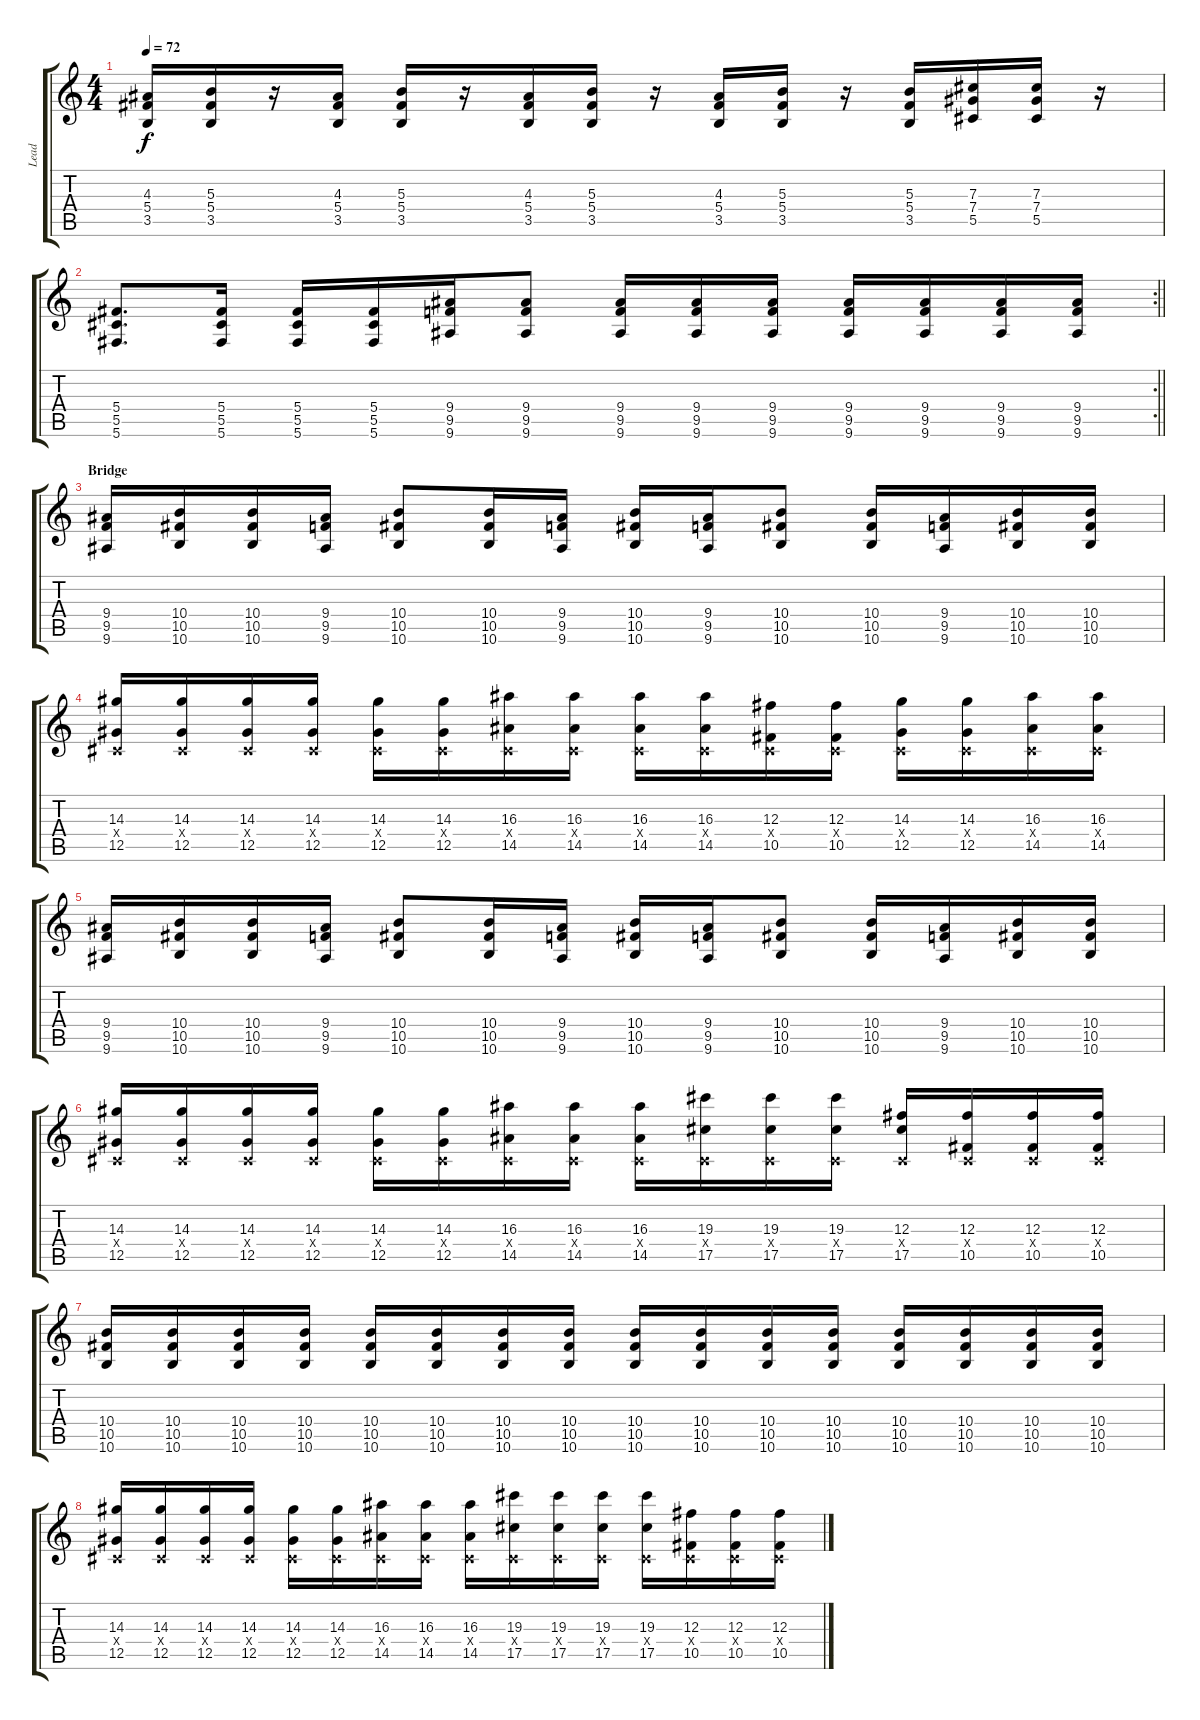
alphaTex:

\track ("Lead" "Lead") {instrument overdrivenguitar}
\staff {score tabs}
\tuning (Eb4 Bb3 Gb3 Db3 Ab2 Db2) {hide}
\ts (4 4)
\tempo 72
\clef g2
\ks c
(4.3 5.4 3.5).16{dy f} (5.3 5.4 3.5).16 r.16 (4.3 5.4 3.5).16 (5.3 5.4 3.5).16 r.16 (4.3 5.4 3.5).16 (5.3 5.4 3.5).16 r.16 (4.3 5.4 3.5).16 (5.3 5.4 3.5).16 r.16 (5.3 5.4 3.5).16 (7.3 7.4 5.5).16 (7.3 7.4 5.5).16 r.16 |
\rc 2
\barLineRight lightlight
(5.4 5.5 5.6).8{d} (5.4 5.5 5.6).16 (5.4 5.5 5.6).16 (5.4 5.5 5.6).16 (9.4 9.5 9.6).16 (9.4 9.5 9.6).8 (9.4 9.5 9.6).16 (9.4 9.5 9.6).16 (9.4 9.5 9.6).16 (9.4 9.5 9.6).16 (9.4 9.5 9.6).16 (9.4 9.5 9.6).16 (9.4 9.5 9.6).16 |
\section ("" "Bridge")
(9.4 9.5 9.6).16 (10.4 10.5 10.6).16 (10.4 10.5 10.6).16 (9.4 9.5 9.6).16 (10.4 10.5 10.6).8 (10.4 10.5 10.6).16 (9.4 9.5 9.6).16 (10.4 10.5 10.6).16 (9.4 9.5 9.6).16 (10.4 10.5 10.6).8 (10.4 10.5 10.6).16 (9.4 9.5 9.6).16 (10.4 10.5 10.6).16 (10.4 10.5 10.6).16 |
(14.3 0.4{x} 12.5).16 (14.3 0.4{x} 12.5).16 (14.3 0.4{x} 12.5).16 (14.3 0.4{x} 12.5).16 (14.3 0.4{x} 12.5).16 (14.3 0.4{x} 12.5).16 (16.3 0.4{x} 14.5).16 (16.3 0.4{x} 14.5).16 (16.3 0.4{x} 14.5).16 (16.3 0.4{x} 14.5).16 (12.3 0.4{x} 10.5).16 (12.3 0.4{x} 10.5).16 (14.3 0.4{x} 12.5).16 (14.3 0.4{x} 12.5).16 (16.3 0.4{x} 14.5).16 (16.3 0.4{x} 14.5).16 |
(9.4 9.5 9.6).16 (10.4 10.5 10.6).16 (10.4 10.5 10.6).16 (9.4 9.5 9.6).16 (10.4 10.5 10.6).8 (10.4 10.5 10.6).16 (9.4 9.5 9.6).16 (10.4 10.5 10.6).16 (9.4 9.5 9.6).16 (10.4 10.5 10.6).8 (10.4 10.5 10.6).16 (9.4 9.5 9.6).16 (10.4 10.5 10.6).16 (10.4 10.5 10.6).16 |
(14.3 0.4{x} 12.5).16 (14.3 0.4{x} 12.5).16 (14.3 0.4{x} 12.5).16 (14.3 0.4{x} 12.5).16 (14.3 0.4{x} 12.5).16 (14.3 0.4{x} 12.5).16 (16.3 0.4{x} 14.5).16 (16.3 0.4{x} 14.5).16 (16.3 0.4{x} 14.5).16 (19.3 0.4{x} 17.5).16 (19.3 0.4{x} 17.5).16 (19.3 0.4{x} 17.5).16 (12.3 0.4{x} 17.5).16 (12.3 0.4{x} 10.5).16 (12.3 0.4{x} 10.5).16 (12.3 0.4{x} 10.5).16 |
(10.4 10.5 10.6).16 (10.4 10.5 10.6).16 (10.4 10.5 10.6).16 (10.4 10.5 10.6).16 (10.4 10.5 10.6).16 (10.4 10.5 10.6).16 (10.4 10.5 10.6).16 (10.4 10.5 10.6).16 (10.4 10.5 10.6).16 (10.4 10.5 10.6).16 (10.4 10.5 10.6).16 (10.4 10.5 10.6).16 (10.4 10.5 10.6).16 (10.4 10.5 10.6).16 (10.4 10.5 10.6).16 (10.4 10.5 10.6).16 |
(14.3 0.4{x} 12.5).16 (14.3 0.4{x} 12.5).16 (14.3 0.4{x} 12.5).16 (14.3 0.4{x} 12.5).16 (14.3 0.4{x} 12.5).16 (14.3 0.4{x} 12.5).16 (16.3 0.4{x} 14.5).16 (16.3 0.4{x} 14.5).16 (16.3 0.4{x} 14.5).16 (19.3 0.4{x} 17.5).16 (19.3 0.4{x} 17.5).16 (19.3 0.4{x} 17.5).16 (19.3 0.4{x} 17.5).16 (12.3 0.4{x} 10.5).16 (12.3 0.4{x} 10.5).16 (12.3 0.4{x} 10.5).16
